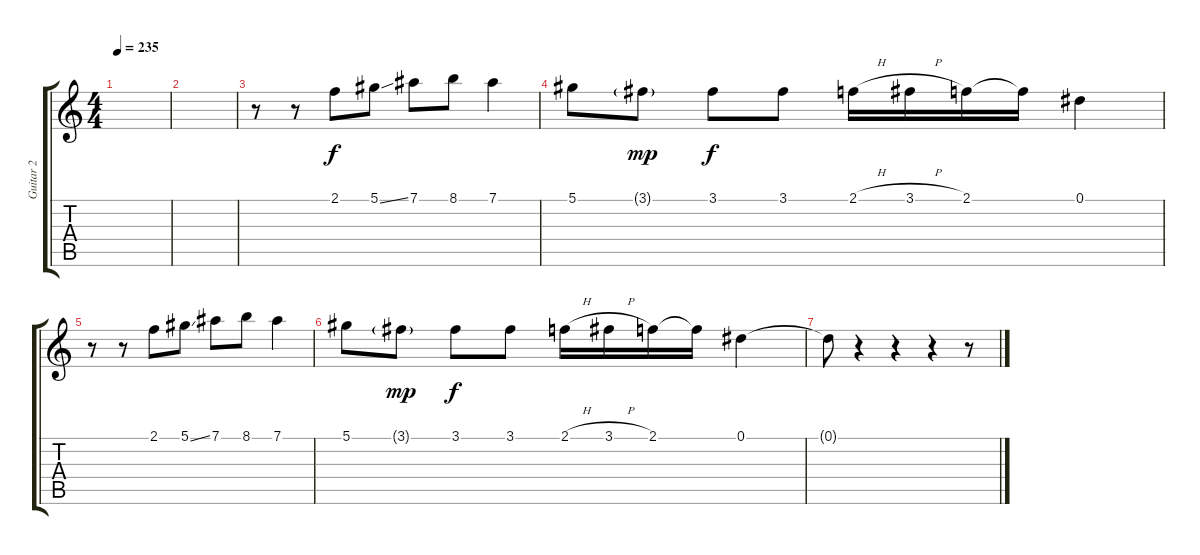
\track ("Guitar 2" "Guitar 2") {instrument distortionguitar}
\staff {score tabs}
\tuning (Eb4 Bb3 Gb3 Db3 Ab2 Eb2) {hide}
\ts (4 4)
\tempo 235
\clef g2
\ks c
|
|
r.8 r.8 2.1.8 5.1{ss}.8 7.1.8 8.1.8 7.1.4 |
5.1.8 3.1{g}.8{dy mp} 3.1.8{dy f} 3.1.8 2.1{h}.16 3.1{h}.16 2.1.16 2.1{t}.16 0.1.4 |
r.8 r.8 2.1.8 5.1{ss}.8 7.1.8 8.1.8 7.1.4 |
5.1.8 3.1{g}.8{dy mp} 3.1.8{dy f} 3.1.8 2.1{h}.16 3.1{h}.16 2.1.16 2.1{t}.16 0.1.4 |
0.1{t}.8 r.4 r.4 r.4 r.8
